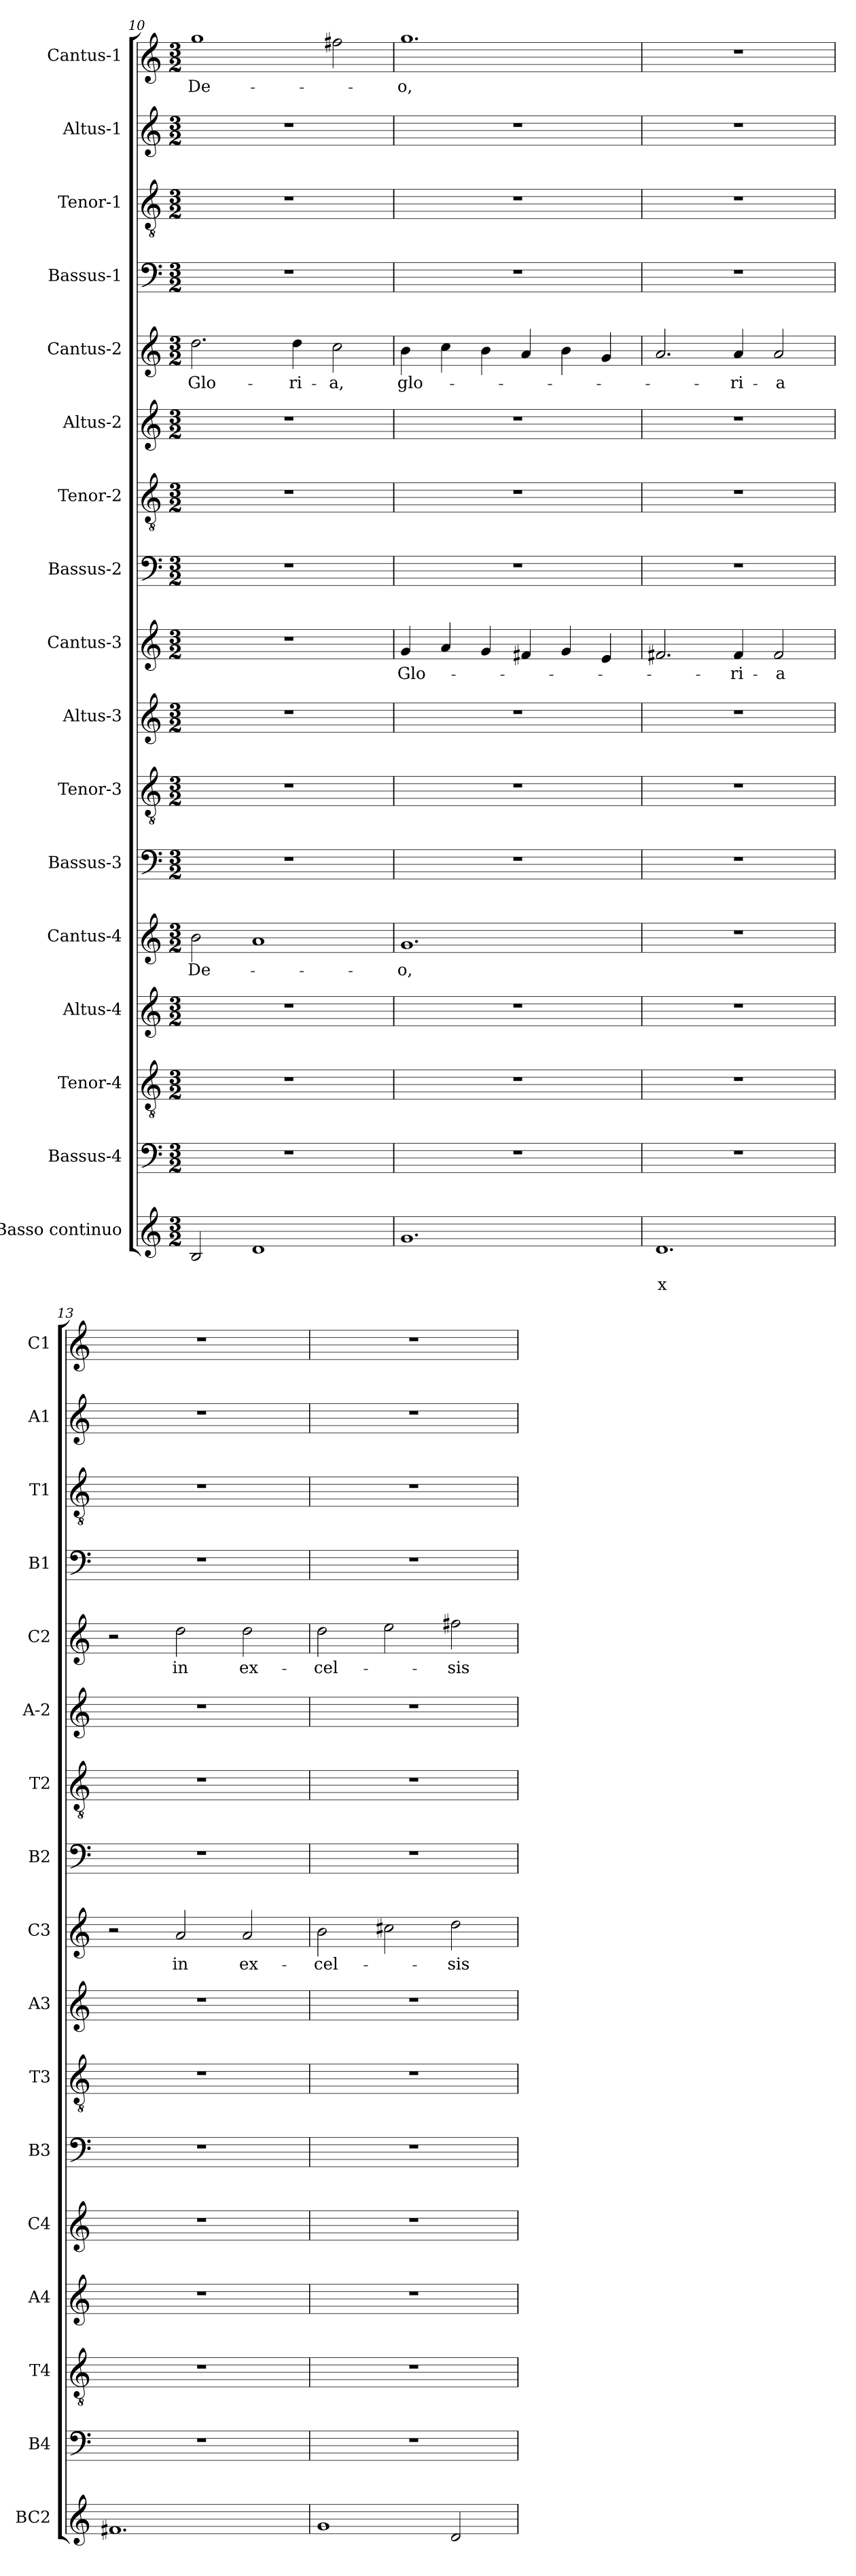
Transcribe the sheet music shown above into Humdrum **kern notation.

**kern	**text	**text	**kern	**kern	**kern	**kern	**text	**kern	**kern	**kern	**kern	**text	**kern	**kern	**kern	**kern	**text	**kern	**kern	**kern	**kern	**text
*part17	*part17	*part17	*part16	*part15	*part14	*part13	*part13	*part12	*part11	*part10	*part9	*part9	*part8	*part7	*part6	*part5	*part5	*part4	*part3	*part2	*part1	*part1
*staff17	*staff17	*staff17	*staff16	*staff15	*staff14	*staff13	*staff13	*staff12	*staff11	*staff10	*staff9	*staff9	*staff8	*staff7	*staff6	*staff5	*staff5	*staff4	*staff3	*staff2	*staff1	*staff1
*I"Basso continuo	*	*	*I"Bassus-4	*I"Tenor-4	*I"Altus-4	*I"Cantus-4	*	*I"Bassus-3	*I"Tenor-3	*I"Altus-3	*I"Cantus-3	*	*I"Bassus-2	*I"Tenor-2	*I"Altus-2	*I"Cantus-2	*	*I"Bassus-1	*I"Tenor-1	*I"Altus-1	*I"Cantus-1	*
*I'BC2	*	*	*I'B4	*I'T4	*I'A4	*I'C4	*	*I'B3	*I'T3	*I'A3	*I'C3	*	*I'B2	*I'T2	*I'A-2	*I'C2	*	*I'B1	*I'T1	*I'A1	*I'C1	*
!!LO:PB:g=z
*clefG2	*	*	*clefF4	*clefGv2	*clefG2	*clefG2	*	*clefF4	*clefGv2	*clefG2	*clefG2	*	*clefF4	*clefGv2	*clefG2	*clefG2	*	*clefF4	*clefGv2	*clefG2	*clefG2	*
*k[]	*	*	*k[]	*k[]	*k[]	*k[]	*	*k[]	*k[]	*k[]	*k[]	*	*k[]	*k[]	*k[]	*k[]	*	*k[]	*k[]	*k[]	*k[]	*
*C:	*	*	*C:	*C:	*C:	*C:	*	*C:	*C:	*C:	*C:	*	*C:	*C:	*C:	*C:	*	*C:	*C:	*C:	*C:	*
*M3/2	*	*	*M3/2	*M3/2	*M3/2	*M3/2	*	*M3/2	*M3/2	*M3/2	*M3/2	*	*M3/2	*M3/2	*M3/2	*M3/2	*	*M3/2	*M3/2	*M3/2	*M3/2	*
=10	=10	=10	=10	=10	=10	=10	=10	=10	=10	=10	=10	=10	=10	=10	=10	=10	=10	=10	=10	=10	=10	=10
!	!	!	!	!	!	!	!LO:LY:b	!	!	!	!	!	!	!	!	!	!LO:LY:b	!	!	!	!	!LO:LY:b
2B/	.	.	1.r	1.r	1.r	2b\	De-	1.r	1.r	1.r	1.r	.	1.r	1.r	1.r	2.dd\	Glo-	1.r	1.r	1.r	1gg	De-
1d	.	.	.	.	.	1a	.	.	.	.	.	.	.	.	.	.	.	.	.	.	.	.
!	!	!	!	!	!	!	!	!	!	!	!	!	!	!	!	!	!LO:LY:b	!	!	!	!	!
.	.	.	.	.	.	.	.	.	.	.	.	.	.	.	.	4dd\	-ri-	.	.	.	.	.
!	!	!	!	!	!	!	!	!	!	!	!	!	!	!	!	!	!LO:LY:b	!	!	!	!	!
.	.	.	.	.	.	.	.	.	.	.	.	.	.	.	.	2cc\	-a,	.	.	.	2ff#X\	.
=11	=11	=11	=11	=11	=11	=11	=11	=11	=11	=11	=11	=11	=11	=11	=11	=11	=11	=11	=11	=11	=11	=11
!	!	!	!	!	!	!	!LO:LY:b	!	!	!	!	!LO:LY:b	!	!	!	!	!LO:LY:b	!	!	!	!	!LO:LY:b
1.g	.	.	1.r	1.r	1.r	1.g	-o,	1.r	1.r	1.r	4g/	Glo-	1.r	1.r	1.r	4b\	glo-	1.r	1.r	1.r	1.gg	-o,
.	.	.	.	.	.	.	.	.	.	.	4a/	.	.	.	.	4cc\	.	.	.	.	.	.
.	.	.	.	.	.	.	.	.	.	.	4g/	.	.	.	.	4b\	.	.	.	.	.	.
.	.	.	.	.	.	.	.	.	.	.	4f#X/	.	.	.	.	4a/	.	.	.	.	.	.
.	.	.	.	.	.	.	.	.	.	.	4g/	.	.	.	.	4b\	.	.	.	.	.	.
.	.	.	.	.	.	.	.	.	.	.	4e/	.	.	.	.	4g/	.	.	.	.	.	.
=12	=12	=12	=12	=12	=12	=12	=12	=12	=12	=12	=12	=12	=12	=12	=12	=12	=12	=12	=12	=12	=12	=12
!	!	!LO:LY:b	!	!	!	!	!	!	!	!	!	!	!	!	!	!	!	!	!	!	!	!
1.d	.	x	1.r	1.r	1.r	1.r	.	1.r	1.r	1.r	2.f#X/	.	1.r	1.r	1.r	2.a/	.	1.r	1.r	1.r	1.r	.
!	!	!	!	!	!	!	!	!	!	!	!	!LO:LY:b	!	!	!	!	!LO:LY:b	!	!	!	!	!
.	.	.	.	.	.	.	.	.	.	.	4f#/	-ri-	.	.	.	4a/	-ri-	.	.	.	.	.
!	!	!	!	!	!	!	!	!	!	!	!	!LO:LY:b	!	!	!	!	!LO:LY:b	!	!	!	!	!
.	.	.	.	.	.	.	.	.	.	.	2f#/	-a	.	.	.	2a/	-a	.	.	.	.	.
=13	=13	=13	=13	=13	=13	=13	=13	=13	=13	=13	=13	=13	=13	=13	=13	=13	=13	=13	=13	=13	=13	=13
1.f#X	.	.	1.r	1.r	1.r	1.r	.	1.r	1.r	1.r	2r	.	1.r	1.r	1.r	2r	.	1.r	1.r	1.r	1.r	.
!	!	!	!	!	!	!	!	!	!	!	!	!LO:LY:b	!	!	!	!	!LO:LY:b	!	!	!	!	!
.	.	.	.	.	.	.	.	.	.	.	2a/	in	.	.	.	2dd\	in	.	.	.	.	.
!	!	!	!	!	!	!	!	!	!	!	!	!LO:LY:b	!	!	!	!	!LO:LY:b	!	!	!	!	!
.	.	.	.	.	.	.	.	.	.	.	2a/	ex-	.	.	.	2dd\	ex-	.	.	.	.	.
=14	=14	=14	=14	=14	=14	=14	=14	=14	=14	=14	=14	=14	=14	=14	=14	=14	=14	=14	=14	=14	=14	=14
!	!	!	!	!	!	!	!	!	!	!	!	!LO:LY:b	!	!	!	!	!LO:LY:b	!	!	!	!	!
1g	.	.	1.r	1.r	1.r	1.r	.	1.r	1.r	1.r	2b\	-cel-	1.r	1.r	1.r	2dd\	-cel-	1.r	1.r	1.r	1.r	.
.	.	.	.	.	.	.	.	.	.	.	2cc#X\	.	.	.	.	2ee\	.	.	.	.	.	.
!	!	!	!	!	!	!	!	!	!	!	!	!LO:LY:b	!	!	!	!	!LO:LY:b	!	!	!	!	!
2d/	.	.	.	.	.	.	.	.	.	.	2dd\	-sis	.	.	.	2ff#X\	-sis	.	.	.	.	.
=	=	=	=	=	=	=	=	=	=	=	=	=	=	=	=	=	=	=	=	=	=	=
*-	*-	*-	*-	*-	*-	*-	*-	*-	*-	*-	*-	*-	*-	*-	*-	*-	*-	*-	*-	*-	*-	*-
